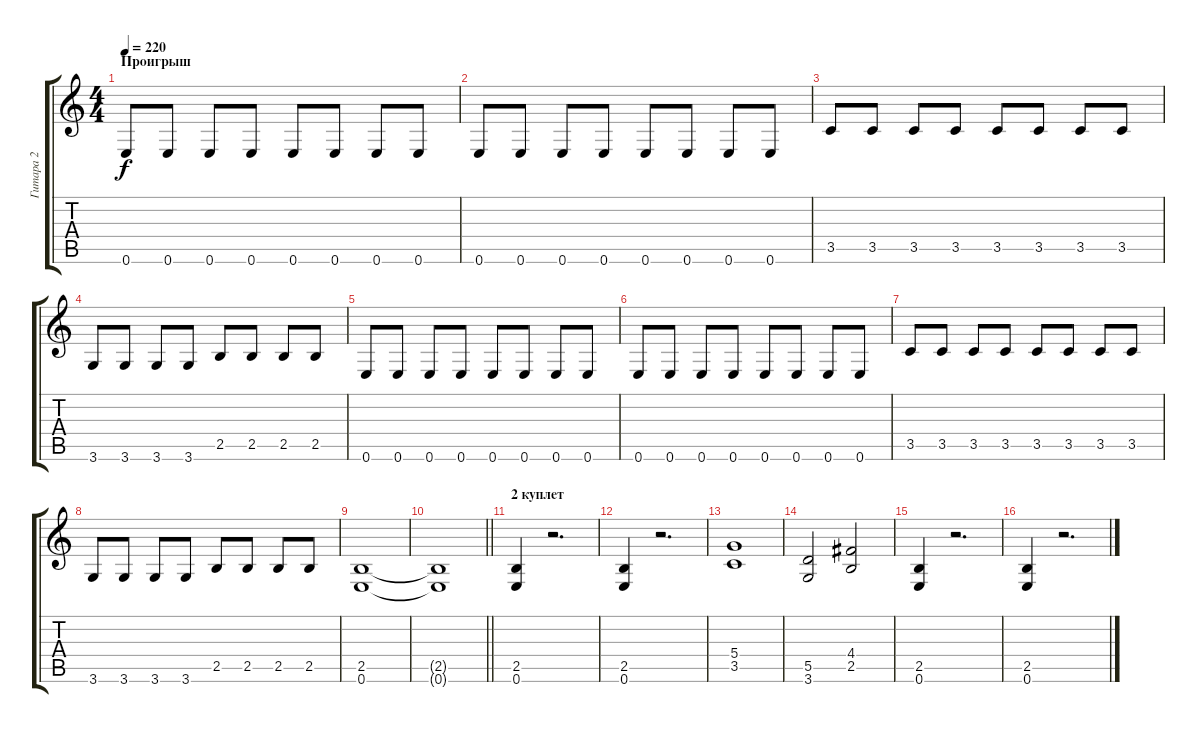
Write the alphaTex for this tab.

\track ("Гитара 2" "Гитара 2") {instrument overdrivenguitar}
\staff {score tabs}
\tuning (E4 B3 G3 D3 A2 E2) {hide}
\ts (4 4)
\section ("" "Проигрыш")
\tempo 220
\clef g2
\ks c
0.6.8{dy f} 0.6.8 0.6.8 0.6.8 0.6.8 0.6.8 0.6.8 0.6.8 |
0.6.8 0.6.8 0.6.8 0.6.8 0.6.8 0.6.8 0.6.8 0.6.8 |
3.5.8 3.5.8 3.5.8 3.5.8 3.5.8 3.5.8 3.5.8 3.5.8 |
3.6.8 3.6.8 3.6.8 3.6.8 2.5.8 2.5.8 2.5.8 2.5.8 |
0.6.8 0.6.8 0.6.8 0.6.8 0.6.8 0.6.8 0.6.8 0.6.8 |
0.6.8 0.6.8 0.6.8 0.6.8 0.6.8 0.6.8 0.6.8 0.6.8 |
3.5.8 3.5.8 3.5.8 3.5.8 3.5.8 3.5.8 3.5.8 3.5.8 |
3.6.8 3.6.8 3.6.8 3.6.8 2.5.8 2.5.8 2.5.8 2.5.8 |
(2.5 0.6).1 |
\barLineRight lightlight
(2.5{t} 0.6{t}).1 |
\section ("" "2 куплет")
(2.5 0.6).4 r.2{d} |
(2.5 0.6).4 r.2{d} |
(5.4 3.5).1 |
(5.5 3.6).2 (4.4 2.5).2 |
(2.5 0.6).4 r.2{d} |
(2.5 0.6).4 r.2{d}
